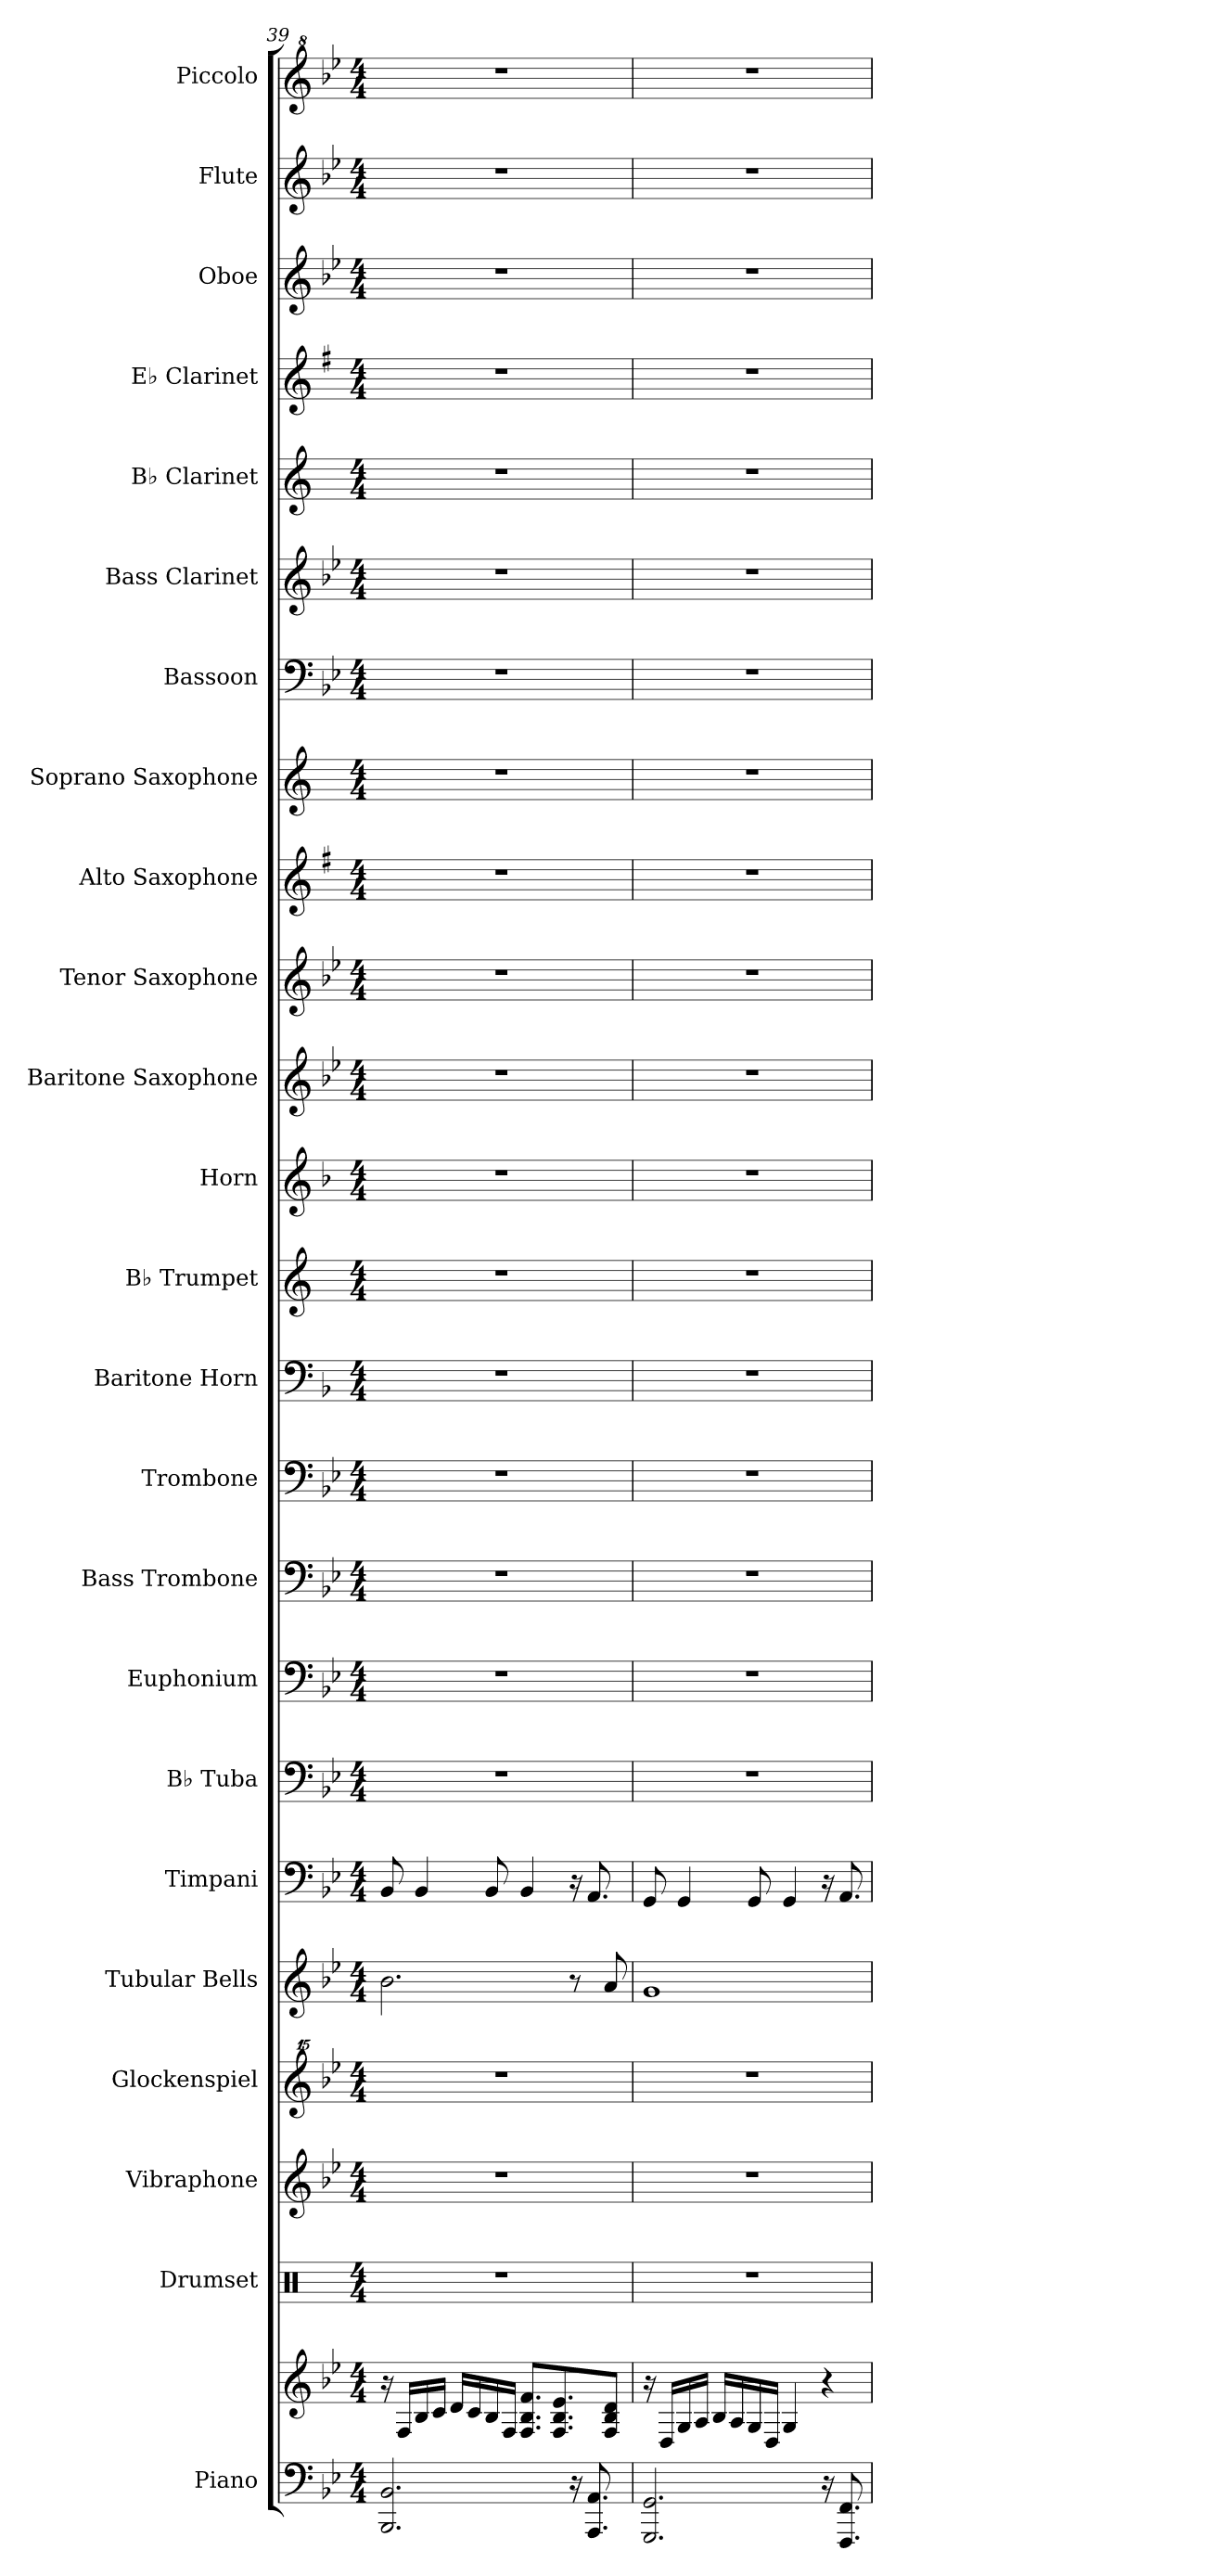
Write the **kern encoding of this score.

**kern	**kern	**kern	**kern	**kern	**kern	**kern	**kern	**kern	**kern	**kern	**kern	**kern	**kern	**kern	**kern	**kern	**kern	**kern	**kern	**kern	**kern	**kern	**kern	**kern
*part24	*part24	*part23	*part22	*part21	*part20	*part19	*part18	*part17	*part16	*part15	*part14	*part13	*part12	*part11	*part10	*part9	*part8	*part7	*part6	*part5	*part4	*part3	*part2	*part1
*staff25	*staff24	*staff23	*staff22	*staff21	*staff20	*staff19	*staff18	*staff17	*staff16	*staff15	*staff14	*staff13	*staff12	*staff11	*staff10	*staff9	*staff8	*staff7	*staff6	*staff5	*staff4	*staff3	*staff2	*staff1
*I"Piano	*	*I"Drumset	*I"Vibraphone	*I"Glockenspiel	*I"Tubular Bells	*I"Timpani	*I"B♭ Tuba	*I"Euphonium	*I"Bass Trombone	*I"Trombone	*I"Baritone Horn	*I"B♭ Trumpet	*I"Horn	*I"Baritone Saxophone	*I"Tenor Saxophone	*I"Alto Saxophone	*I"Soprano Saxophone	*I"Bassoon	*I"Bass Clarinet	*I"B♭ Clarinet	*I"E♭ Clarinet	*I"Oboe	*I"Flute	*I"Piccolo
*I'Pno.	*	*I'Drs.	*I'Vib.	*I'Glk.	*I'Tu. Be.	*I'Timp.	*I'B♭ Tu.	*I'Eu.	*I'B. Trb.	*I'Trb.	*I'Bar. Hn.	*I'B♭ Tpt.	*I'Hn.	*I'Bar. Sax.	*I'T. Sax.	*I'A. Sax.	*I'S. Sax.	*I'Bsn.	*I'B. Cl.	*I'B♭ Cl.	*I'E♭ Cl.	*I'Ob.	*I'Fl.	*I'Picc.
*clefF4	*clefG2	*clefX	*clefG2	*clefG^^2	*clefG2	*clefF4	*clefF4	*clefF4	*clefF4	*clefF4	*clefF4	*clefG2	*clefG2	*clefG2	*clefG2	*clefG2	*clefG2	*clefF4	*clefG2	*clefG2	*clefG2	*clefG2	*clefG2	*clefG^2
*	*	*	*	*	*	*	*	*	*	*	*ITrd4c7	*ITrd1c2	*ITrd4c7	*ITrd12c21	*ITrd8c14	*ITrd5c9	*ITrd1c2	*	*ITrd8c14	*ITrd1c2	*ITrd-2c-3	*	*	*ITrd-7c-12
*k[b-e-]	*k[b-e-]	*k[]	*k[b-e-]	*k[b-e-]	*k[b-e-]	*k[b-e-]	*k[b-e-]	*k[b-e-]	*k[b-e-]	*k[b-e-]	*k[b-e-]	*k[b-e-]	*k[b-e-]	*k[b-e-]	*k[b-e-]	*k[b-e-]	*k[b-e-]	*k[b-e-]	*k[b-e-]	*k[b-e-]	*k[b-e-]	*k[b-e-]	*k[b-e-]	*k[b-e-]
*B-:	*B-:	*C:	*B-:	*B-:	*B-:	*B-:	*B-:	*B-:	*B-:	*B-:	*B-:	*B-:	*B-:	*B-:	*B-:	*B-:	*B-:	*B-:	*B-:	*B-:	*B-:	*B-:	*B-:	*B-:
*M4/4	*M4/4	*M4/4	*M4/4	*M4/4	*M4/4	*M4/4	*M4/4	*M4/4	*M4/4	*M4/4	*M4/4	*M4/4	*M4/4	*M4/4	*M4/4	*M4/4	*M4/4	*M4/4	*M4/4	*M4/4	*M4/4	*M4/4	*M4/4	*M4/4
=39	=39	=39	=39	=39	=39	=39	=39	=39	=39	=39	=39	=39	=39	=39	=39	=39	=39	=39	=39	=39	=39	=39	=39	=39
2.BBB-/ 2.BB-/	16r	1r	1r	1r	2.b-\	8BB-/	1r	1r	1r	1r	1r	1r	1r	1r	1r	1r	1r	1r	1r	1r	1r	1r	1r	1r
.	16F/LL	.	.	.	.	.	.	.	.	.	.	.	.	.	.	.	.	.	.	.	.	.	.	.
.	16B-/	.	.	.	.	4BB-/	.	.	.	.	.	.	.	.	.	.	.	.	.	.	.	.	.	.
.	16c/JJ	.	.	.	.	.	.	.	.	.	.	.	.	.	.	.	.	.	.	.	.	.	.	.
.	16d/LL	.	.	.	.	.	.	.	.	.	.	.	.	.	.	.	.	.	.	.	.	.	.	.
.	16c/	.	.	.	.	.	.	.	.	.	.	.	.	.	.	.	.	.	.	.	.	.	.	.
.	16B-/	.	.	.	.	8BB-/	.	.	.	.	.	.	.	.	.	.	.	.	.	.	.	.	.	.
.	16F/JJ	.	.	.	.	.	.	.	.	.	.	.	.	.	.	.	.	.	.	.	.	.	.	.
.	8.F/ 8.B-/ 8.f/L	.	.	.	.	4BB-/	.	.	.	.	.	.	.	.	.	.	.	.	.	.	.	.	.	.
.	8.F/ 8.B-/ 8.e-/	.	.	.	.	.	.	.	.	.	.	.	.	.	.	.	.	.	.	.	.	.	.	.
16r	.	.	.	.	8r	16r	.	.	.	.	.	.	.	.	.	.	.	.	.	.	.	.	.	.
8.AAA/ 8.AA/	.	.	.	.	.	8.AA/	.	.	.	.	.	.	.	.	.	.	.	.	.	.	.	.	.	.
.	8F/ 8B-/ 8d/J	.	.	.	8a/	.	.	.	.	.	.	.	.	.	.	.	.	.	.	.	.	.	.	.
=40	=40	=40	=40	=40	=40	=40	=40	=40	=40	=40	=40	=40	=40	=40	=40	=40	=40	=40	=40	=40	=40	=40	=40	=40
2.GGG/ 2.GG/	16r	1r	1r	1r	1g	8GG/	1r	1r	1r	1r	1r	1r	1r	1r	1r	1r	1r	1r	1r	1r	1r	1r	1r	1r
.	16D/LL	.	.	.	.	.	.	.	.	.	.	.	.	.	.	.	.	.	.	.	.	.	.	.
.	16G/	.	.	.	.	4GG/	.	.	.	.	.	.	.	.	.	.	.	.	.	.	.	.	.	.
.	16A/JJ	.	.	.	.	.	.	.	.	.	.	.	.	.	.	.	.	.	.	.	.	.	.	.
.	16B-/LL	.	.	.	.	.	.	.	.	.	.	.	.	.	.	.	.	.	.	.	.	.	.	.
.	16A/	.	.	.	.	.	.	.	.	.	.	.	.	.	.	.	.	.	.	.	.	.	.	.
.	16G/	.	.	.	.	8GG/	.	.	.	.	.	.	.	.	.	.	.	.	.	.	.	.	.	.
.	16D/JJ	.	.	.	.	.	.	.	.	.	.	.	.	.	.	.	.	.	.	.	.	.	.	.
.	4G/	.	.	.	.	4GG/	.	.	.	.	.	.	.	.	.	.	.	.	.	.	.	.	.	.
16r	4r	.	.	.	.	16r	.	.	.	.	.	.	.	.	.	.	.	.	.	.	.	.	.	.
8.FFF/ 8.FF/	.	.	.	.	.	8.AA/	.	.	.	.	.	.	.	.	.	.	.	.	.	.	.	.	.	.
=	=	=	=	=	=	=	=	=	=	=	=	=	=	=	=	=	=	=	=	=	=	=	=	=
*-	*-	*-	*-	*-	*-	*-	*-	*-	*-	*-	*-	*-	*-	*-	*-	*-	*-	*-	*-	*-	*-	*-	*-	*-
